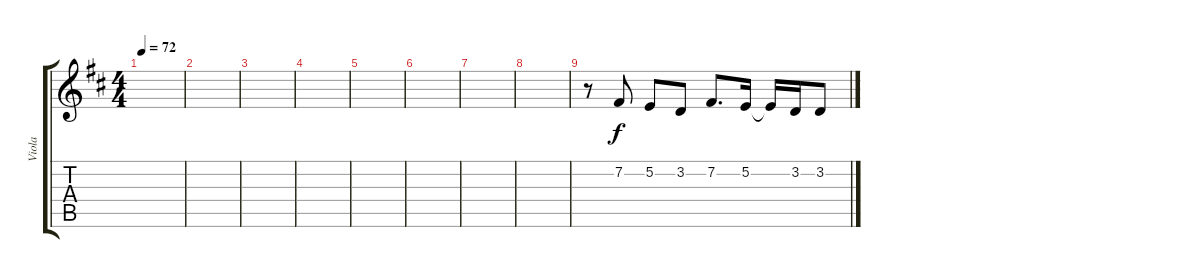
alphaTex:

\track ("Viola" "Viola") {instrument viola}
\staff {score tabs}
\tuning (E4 B3 G3 D3 A2 E2) {hide}
\ts (4 4)
\tempo 72
\clef g2
\ks d
|
|
|
|
|
|
|
|
r.8{volume 14 instrument choiraahs} 7.2.8 5.2.8 3.2.8 7.2.8{d} 5.2.16 5.2{t}.16 3.2.16 3.2.8
